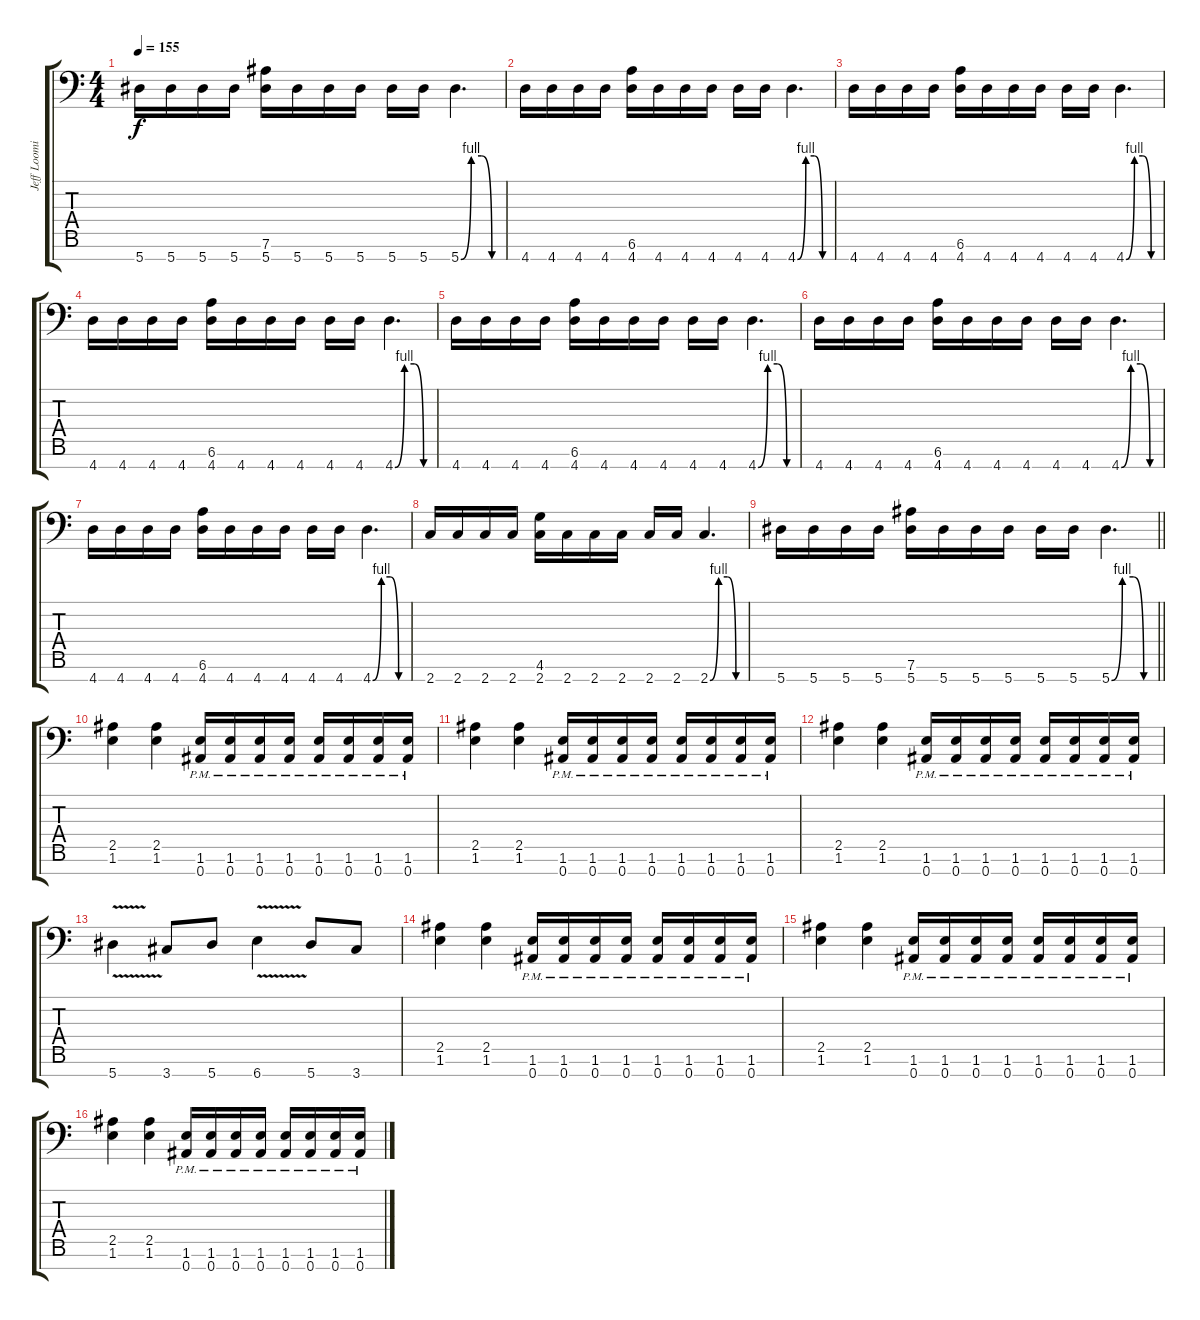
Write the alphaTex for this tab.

\track ("Jeff Loomis" "Jeff Loomi") {instrument distortionguitar}
\staff {score tabs}
\tuning (Eb4 Bb3 Gb3 Db3 Ab2 Eb2 Bb1) {hide}
\ts (4 4)
\tempo 155
\clef f4
\ks c
5.7.16{dy f} 5.7.16 5.7.16 5.7.16 (7.6 5.7).16 5.7.16 5.7.16 5.7.16 5.7.16 5.7.16 5.7{be (custom 0 0 15 4 30 4 45 0 60 0)}.4{d} |
4.7.16 4.7.16 4.7.16 4.7.16 (6.6 4.7).16 4.7.16 4.7.16 4.7.16 4.7.16 4.7.16 4.7{be (custom 0 0 15 4 30 4 45 0 60 0)}.4{d} |
4.7.16 4.7.16 4.7.16 4.7.16 (6.6 4.7).16 4.7.16 4.7.16 4.7.16 4.7.16 4.7.16 4.7{be (custom 0 0 15 4 30 4 45 0 60 0)}.4{d} |
4.7.16 4.7.16 4.7.16 4.7.16 (6.6 4.7).16 4.7.16 4.7.16 4.7.16 4.7.16 4.7.16 4.7{be (custom 0 0 15 4 30 4 45 0 60 0)}.4{d} |
4.7.16 4.7.16 4.7.16 4.7.16 (6.6 4.7).16 4.7.16 4.7.16 4.7.16 4.7.16 4.7.16 4.7{be (custom 0 0 15 4 30 4 45 0 60 0)}.4{d} |
4.7.16 4.7.16 4.7.16 4.7.16 (6.6 4.7).16 4.7.16 4.7.16 4.7.16 4.7.16 4.7.16 4.7{be (custom 0 0 15 4 30 4 45 0 60 0)}.4{d} |
4.7.16 4.7.16 4.7.16 4.7.16 (6.6 4.7).16 4.7.16 4.7.16 4.7.16 4.7.16 4.7.16 4.7{be (custom 0 0 15 4 30 4 45 0 60 0)}.4{d} |
2.7.16 2.7.16 2.7.16 2.7.16 (4.6 2.7).16 2.7.16 2.7.16 2.7.16 2.7.16 2.7.16 2.7{be (custom 0 0 15 4 30 4 45 0 60 0)}.4{d} |
\barLineRight lightlight
5.7.16 5.7.16 5.7.16 5.7.16 (7.6 5.7).16 5.7.16 5.7.16 5.7.16 5.7.16 5.7.16 5.7{be (custom 0 0 15 4 30 4 45 0 60 0)}.4{d} |
(2.5 1.6).4 (2.5 1.6).4 (1.6{pm} 0.7{pm}).16 (1.6{pm} 0.7{pm}).16 (1.6{pm} 0.7{pm}).16 (1.6{pm} 0.7{pm}).16 (1.6{pm} 0.7{pm}).16 (1.6{pm} 0.7{pm}).16 (1.6{pm} 0.7{pm}).16 (1.6{pm} 0.7{pm}).16 |
(2.5 1.6).4 (2.5 1.6).4 (1.6{pm} 0.7{pm}).16 (1.6{pm} 0.7{pm}).16 (1.6{pm} 0.7{pm}).16 (1.6{pm} 0.7{pm}).16 (1.6{pm} 0.7{pm}).16 (1.6{pm} 0.7{pm}).16 (1.6{pm} 0.7{pm}).16 (1.6{pm} 0.7{pm}).16 |
(2.5 1.6).4 (2.5 1.6).4 (1.6{pm} 0.7{pm}).16 (1.6{pm} 0.7{pm}).16 (1.6{pm} 0.7{pm}).16 (1.6{pm} 0.7{pm}).16 (1.6{pm} 0.7{pm}).16 (1.6{pm} 0.7{pm}).16 (1.6{pm} 0.7{pm}).16 (1.6{pm} 0.7{pm}).16 |
5.7{v}.4 3.7.8 5.7.8 6.7{v}.4 5.7.8 3.7.8 |
(2.5 1.6).4 (2.5 1.6).4 (1.6{pm} 0.7{pm}).16 (1.6{pm} 0.7{pm}).16 (1.6{pm} 0.7{pm}).16 (1.6{pm} 0.7{pm}).16 (1.6{pm} 0.7{pm}).16 (1.6{pm} 0.7{pm}).16 (1.6{pm} 0.7{pm}).16 (1.6{pm} 0.7{pm}).16 |
(2.5 1.6).4 (2.5 1.6).4 (1.6{pm} 0.7{pm}).16 (1.6{pm} 0.7{pm}).16 (1.6{pm} 0.7{pm}).16 (1.6{pm} 0.7{pm}).16 (1.6{pm} 0.7{pm}).16 (1.6{pm} 0.7{pm}).16 (1.6{pm} 0.7{pm}).16 (1.6{pm} 0.7{pm}).16 |
(2.5 1.6).4 (2.5 1.6).4 (1.6{pm} 0.7{pm}).16 (1.6{pm} 0.7{pm}).16 (1.6{pm} 0.7{pm}).16 (1.6{pm} 0.7{pm}).16 (1.6{pm} 0.7{pm}).16 (1.6{pm} 0.7{pm}).16 (1.6{pm} 0.7{pm}).16 (1.6{pm} 0.7{pm}).16
